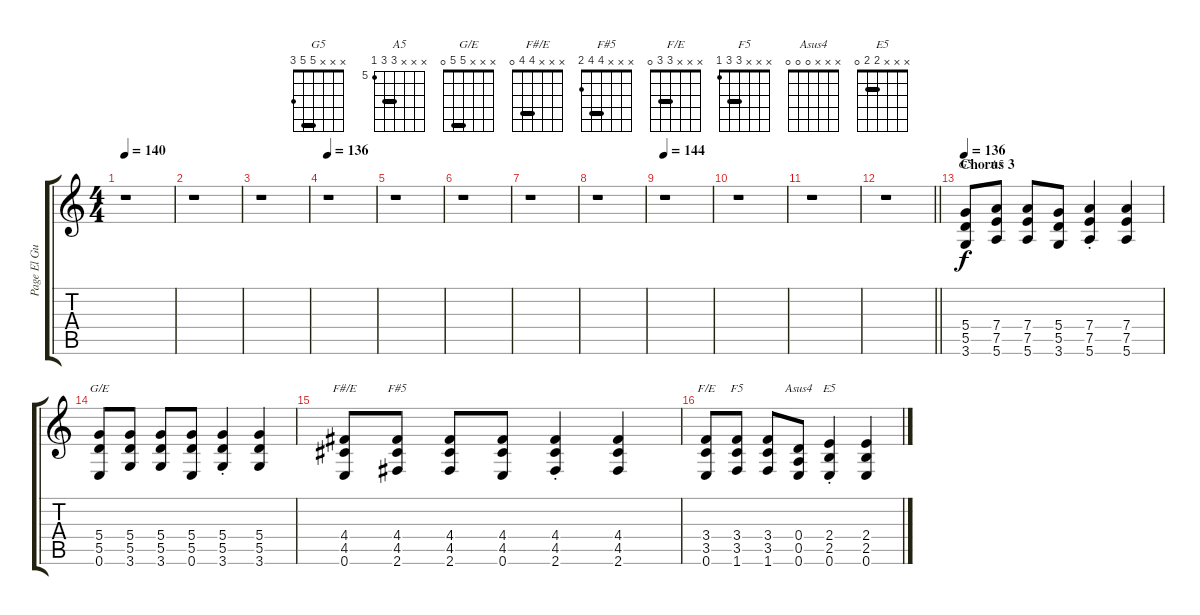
\track ("Page El Guitar Rhythm" "Page El Gu") {instrument overdrivenguitar}
\staff {score tabs}
\tuning (E4 B3 G3 D3 A2 E2) {hide}
\chord ("G5" x x x 5 5 3) {barre 5}
\chord ("A5" x x x 7 7 5) {firstfret 5 barre 7}
\chord ("G/E" x x x 5 5 0) {barre 5}
\chord ("F#/E" x x x 4 4 0) {barre 4}
\chord ("F#5" x x x 4 4 2) {barre 4}
\chord ("F/E" x x x 3 3 0) {barre 3}
\chord ("F5" x x x 3 3 1) {barre 3}
\chord ("Asus4" x x x 0 0 0)
\chord ("E5" x x x 2 2 0) {barre 2}
\ts (4 4)
\tempo 140
\clef g2
\ks aminor
r.1{dy f} |
r.1 |
r.1 |
\tempo 136
r.1 |
r.1 |
r.1 |
r.1 |
r.1 |
\tempo 144
r.1 |
r.1 |
r.1 |
\barLineRight lightlight
r.1 |
\section ("" "Chorus 3")
\tempo 136
(5.4 5.5 3.6).8{ch "G5"} (7.4 7.5 5.6).8{ch "A5"} (7.4 7.5 5.6).8 (5.4 5.5 3.6).8 (7.4{st} 7.5{st} 5.6{st}).4 (7.4 7.5 5.6).4 |
(5.4 5.5 0.6).8{ch "G/E"} (5.4 5.5 3.6).8 (5.4 5.5 3.6).8 (5.4 5.5 0.6).8 (5.4{st} 5.5{st} 3.6{st}).4 (5.4 5.5 3.6).4 |
(4.4 4.5 0.6).8{ch "F#/E"} (4.4 4.5 2.6).8{ch "F#5"} (4.4 4.5 2.6).8 (4.4 4.5 0.6).8 (4.4{st} 4.5{st} 2.6{st}).4 (4.4 4.5 2.6).4 |
(3.4 3.5 0.6).8{ch "F/E"} (3.4 3.5 1.6).8{ch "F5"} (3.4 3.5 1.6).8 (0.4 0.5 0.6).8{ch "Asus4"} (2.4 2.5{st} 0.6).4{ch "E5"} (2.4 2.5 0.6).4
